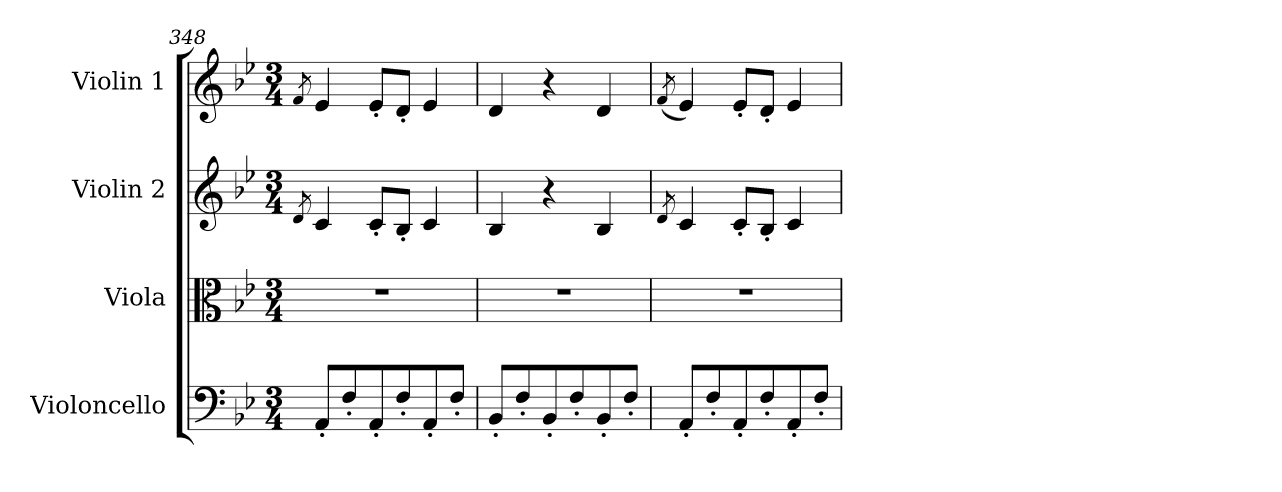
**kern	**kern	**kern	**kern
*part4	*part3	*part2	*part1
*staff4	*staff3	*staff2	*staff1
*I"Violoncello	*I"Viola	*I"Violin 2	*I"Violin 1
*I'Vc	*I'Vla	*I'Vln	*I'Vln
*clefF4	*clefC3	*clefG2	*clefG2
*k[b-e-]	*k[b-e-]	*k[b-e-]	*k[b-e-]
*M3/4	*M3/4	*M3/4	*M3/4
=348	=348	=348	=348
.	.	8qd/	8qf/
8AA'/L	2.r	4c/	4e-/
8F'/	.	.	.
8AA'/	.	8c'/L	8e-'/L
8F'/	.	8B-'/J	8d'/J
8AA'/	.	4c/	4e-/
8F'/J	.	.	.
=349	=349	=349	=349
8BB-'/L	2.r	4B-/	4d/
8F'/	.	.	.
8BB-'/	.	4r	4r
8F'/	.	.	.
8BB-'/	.	4B-/	4d/
8F'/J	.	.	.
=350	=350	=350	=350
.	.	8qd/	(<8qf/
8AA'/L	2.r	4c/	4e-/)
8F'/	.	.	.
8AA'/	.	8c'/L	8e-'/L
8F'/	.	8B-'/J	8d'/J
8AA'/	.	4c/	4e-/
8F'/J	.	.	.
=	=	=	=
*-	*-	*-	*-
